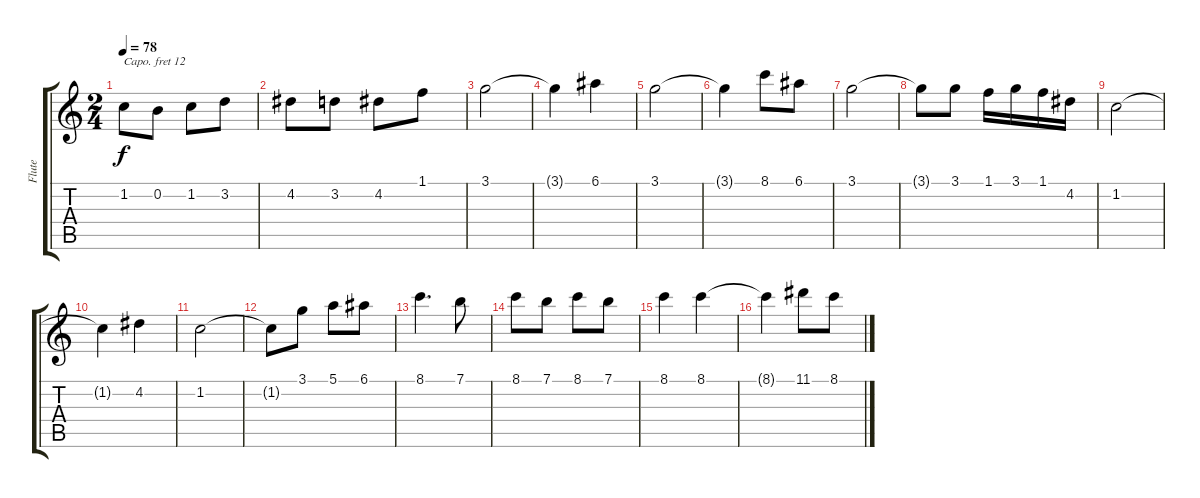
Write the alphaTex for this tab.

\track ("Flute" "Flute") {instrument panflute}
\staff {score tabs}
\capo 12
\tuning (E4 B3 G3 D3 A2 E2) {hide}
\ts (2 4)
\tempo 78
\clef g2
\ks c
1.2.8{dy f} 0.2.8 1.2.8 3.2.8 |
4.2.8 3.2.8 4.2.8 1.1.8 |
3.1.2 |
3.1{t}.4 6.1.4 |
3.1.2 |
3.1{t}.4 8.1.8 6.1.8 |
3.1.2 |
3.1{t}.8 3.1.8 1.1.16 3.1.16 1.1.16 4.2.16 |
1.2.2 |
1.2{t}.4 4.2.4 |
1.2.2 |
1.2{t}.8 3.1.8 5.1.8 6.1.8 |
8.1.4{d} 7.1.8 |
8.1.8 7.1.8 8.1.8 7.1.8 |
8.1.4 8.1.4 |
8.1{t}.4 11.1.8 8.1.8
